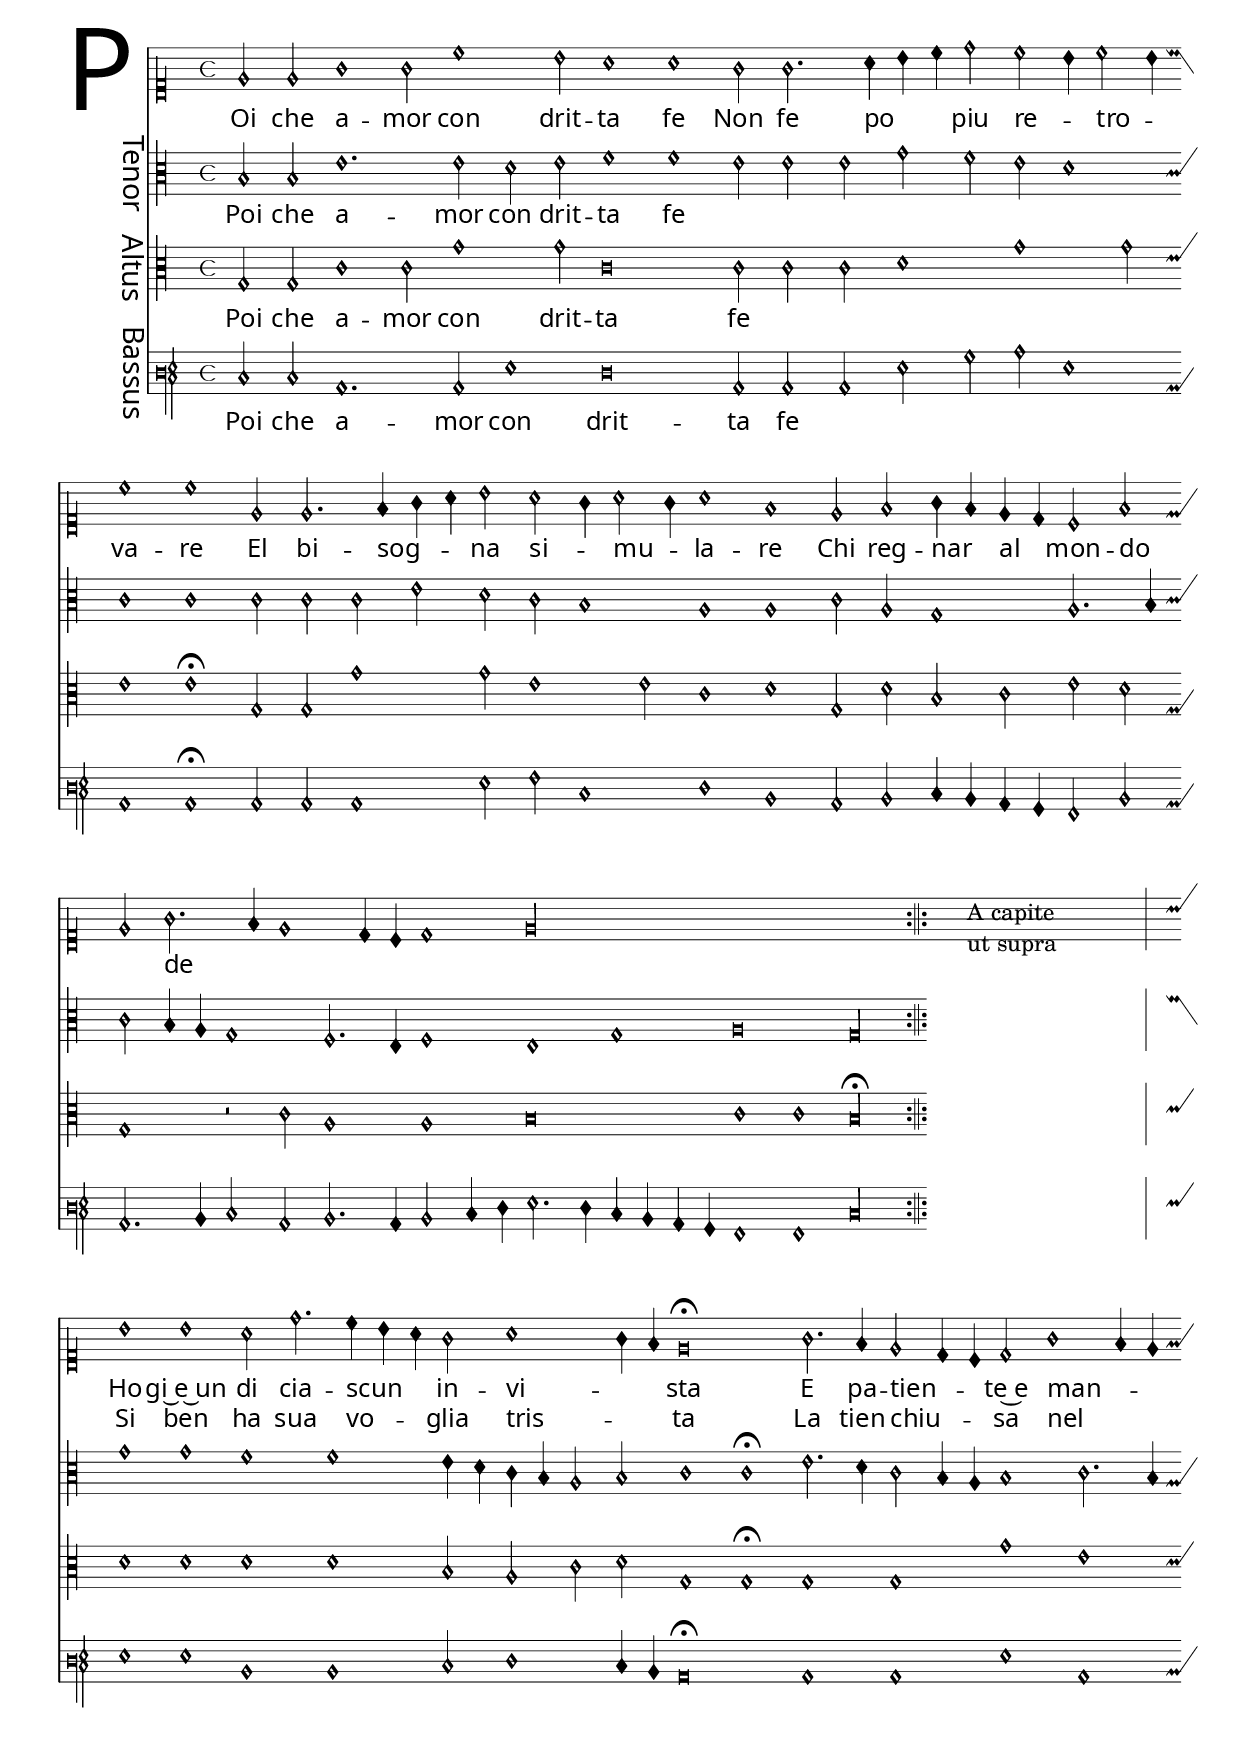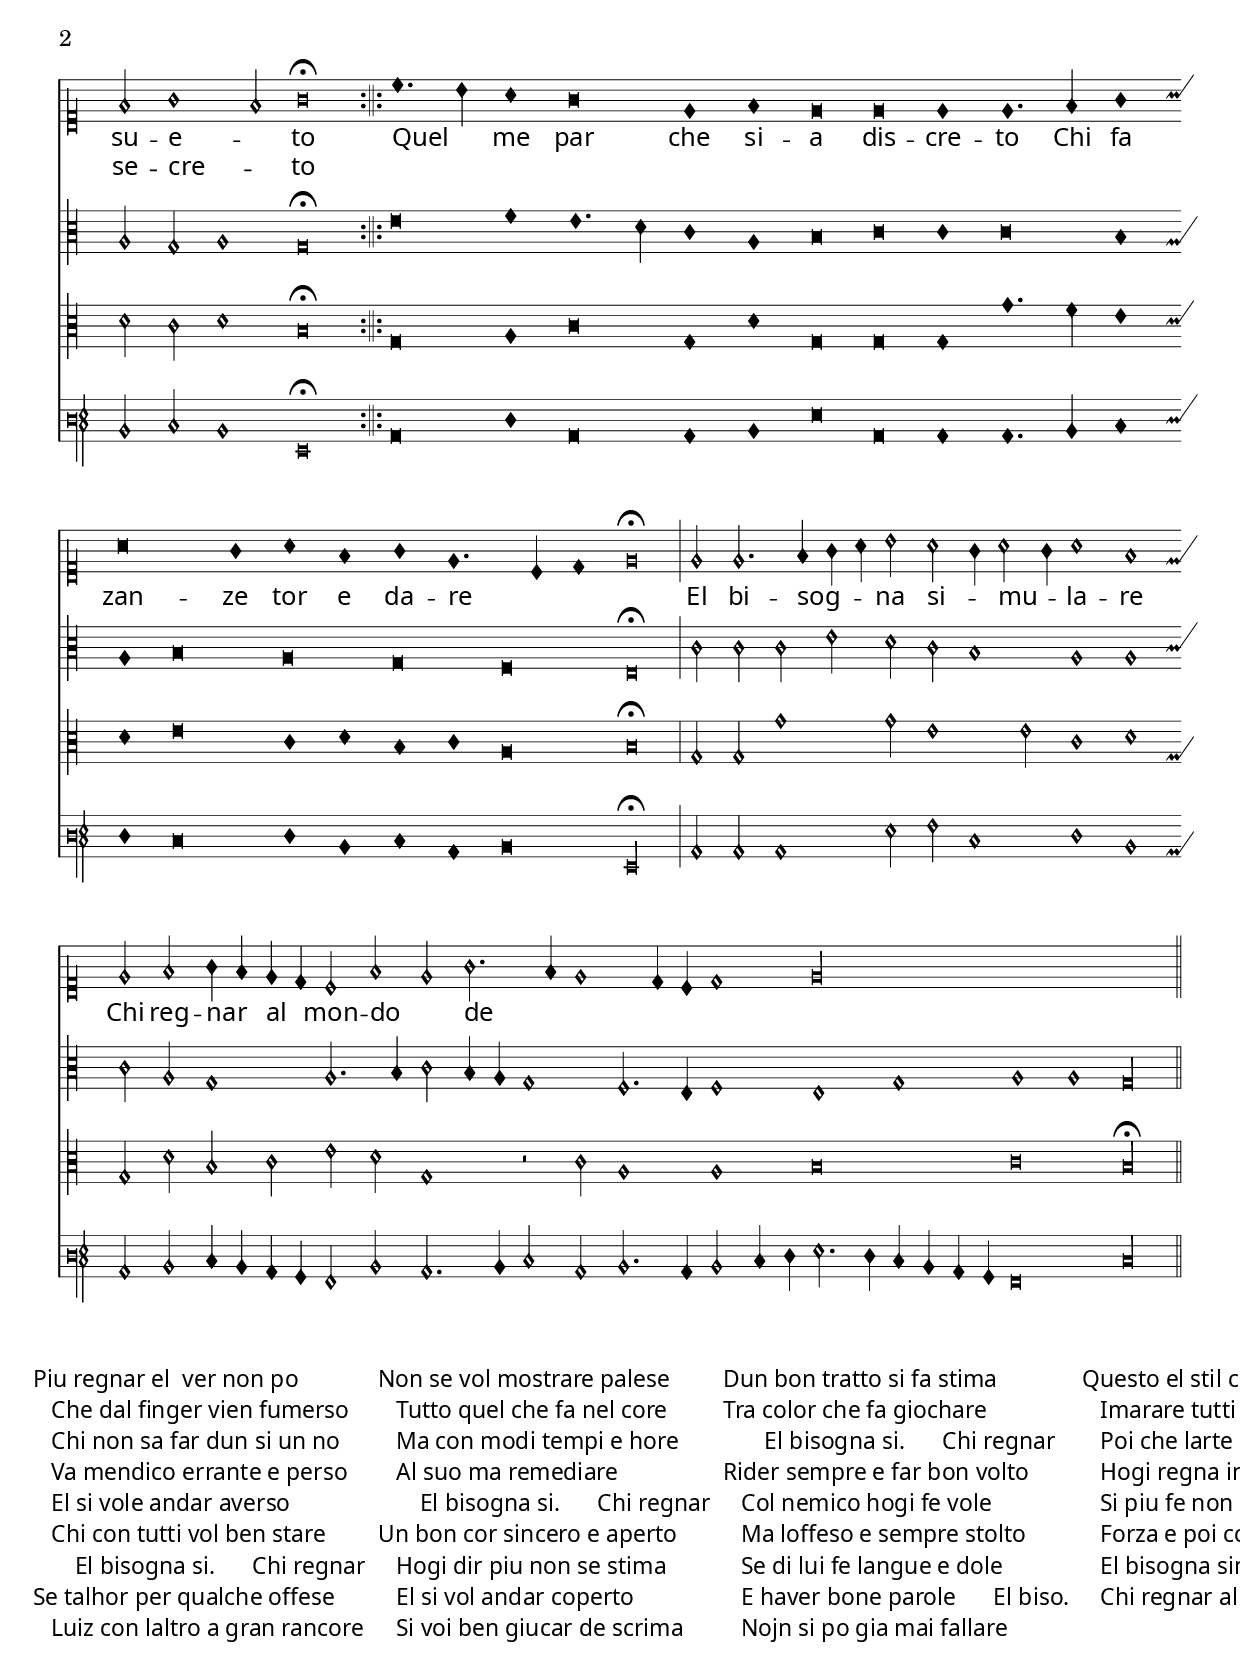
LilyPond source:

\version "2.24.1"
\include "deutsch.ly"

%% some deffinitions
\defineBarLine ":,,:" #'(#t #t #t)
\defineBarLine ":,,:|" #'(#t #t #t) 
"||" = {
  %% Set height of bar line to 2 staff-spaces
  \once \override Staff.BarLine.bar-extent = #'(-3 . 3)
  \bar "||"
}
"|" = {
  %% Set height of bar line to 2 staff-spaces
  \once \override Staff.BarLine.bar-extent = #'(-3 . 3)
  \bar "|"
}
":,,:" = { \once \override Staff.BarLine.bar-extent = #'(-3 . 3)
           \bar ":,,:"
}
":,,:|" = { \once \override Staff.BarLine.bar-extent = #'(-3 . 3)
            \bar ":,,:|"
}

ficta = \once \set suggestAccidentals = ##t

whiteNotes = \override NoteHead.style = #'petrucci
blackNote = \once \override NoteHead.style = #'blackpetrucci
blackNotes =  \override NoteHead.style = #'blackpetrucci 

%% header (Uncomment to print)
%{
\header {
  title = "No. 2. Poi che amor con dritta fe"
  subtitle = "from. O. Petrucci, Strambotti,Ode... Libro quarto. 1507."
  composer = "Anonymous"
}
%}
%% music and words

cantus = \relative c' {
  \key c \major
  \time 4/4
  e2 e2 
  g1 g2 c1 h2 
  a1 a1 
  g2 g2. a4\melisma h4 c4\melismaEnd d2
  c2\melisma h4\melismaEnd c2\melisma h4\melismaEnd
  c1 c1
  e,2 e2. f4\melisma g4 a4\melismaEnd h2
  a2\melisma g4\melismaEnd a2\melisma g4\melismaEnd
  a1 f1
  e2 f2 g4\melisma f4\melismaEnd e4\melisma d4\melismaEnd 
  c2 f2\melisma e2\melismaEnd 
  
  g2.\melisma 
  f4 e1 d4 c4 d1
  e\longa*2 \melismaEnd
  \"|"
   \override TextScript.extra-offset = #'(2 . 4)
   s\breve-\markup \column { "A capite" "ut supra"  } s
   \"|"
   h'1 h1 
   a2 d2. c4\melisma h4 a4\melismaEnd 
   g2 a1\melisma g4 f4\melismaEnd 
   e\breve^\fermata
   g2. f4 e2\melisma d4 c4\melismaEnd 
   d2 g1\melisma f4 e4\melismaEnd 
   f2 g1\melisma f2\melismaEnd 
   g\breve^\fermata
   \":,,:"
   \blackNotes
   c1.\melisma h2\melismaEnd a1
   g\breve e1 
   f1 e\breve 
   e\breve e1 
   e1. f2 g1
   a\breve g1 
   a1 f1 g1
   e1.\melisma c2 d1 
   \whiteNotes
   e\breve^\fermata \melismaEnd
   \"|"
   e2 e2. f4\melisma g4 a4\melismaEnd h2
  a2\melisma g4\melismaEnd a2\melisma g4\melismaEnd
  a1 f1
  e2 f2 g4\melisma f4\melismaEnd e4\melisma d4\melismaEnd 
  c2 f2\melisma e2\melismaEnd 
  g2.\melisma 
  f4 e1 d4 c4 d1
  e\longa*2 \melismaEnd
  \"||"
  
}
cantusWords = \lyricmode {
  Oi che a -- mor con drit -- ta fe
  Non fe po piu re -- tro -- va -- re 
  El bi -- sog -- na si -- mu -- la -- re
  Chi reg -- nar al mon -- do de
  
  Ho -- gi~e~un di cia -- scun in -- vi -- sta
  E pa -- tien -- te~e man -- su -- e -- to
  
  Quel me par che si -- a dis -- cre -- to 
  Chi fa zan -- ze tor e da -- re 
  
  El bi -- sog -- na si -- mu -- la -- re 
  Chi reg -- nar al mon -- do de
}
cantusWordsB = \lyricmode {
  \repeat unfold 31 _
  Si ben ha sua vo -- glia tris -- ta
  La tien chiu -- sa nel se -- cre -- to
                            }
altus = \relative c' {
  \key c \major
  g2 g2 
  c1 c2 g'1 g2 
  c,\breve 
  c2 c2 c2 d1 g1
  g2 e1 e1^\fermata
  g,2 g2 
  g'1 g2 e1 e2 
  c1 d1 
  g,2 d'2 h2 c2 e2 d2 
  g,1 r2 c2
  a1 a1 
  h\breve 
  c1 c1 
  h\longa^\fermata
  \":,,:"
  \stopStaff
  s\longa
  \startStaff
  \"|"
  d1 d1
  d1 d1 
  h2 a2 c2 d2 
  g,1 g1^\fermata
  g1 g1
  g'1 e1
  d2 c2 d1
  h\breve^\fermata
  \":,,:"
  
  \blackNotes
  g\breve a1
  c\breve g1 
  d'1 g,\breve 
  g\breve g1 
  g'1. f2 e1 
  d1 e\breve 
  c1 d1 h1
  c1 a\breve 
  \whiteNotes
  h\breve^\fermata
  g2 g2 
  g'1 g2 e1 e2 
  c1 d1 
  g,2 d'2 h2 c2 e2 d2 
  g,1 r2 c2
  a1 a1 
  h\breve 
  c\breve 
  h\longa^\fermata
  
}
altusWords = \lyricmode {
  Poi che a -- mor con drit -- ta fe
}
tenor = \relative c' {
  \key c \major
  h2 h2 
  e1. e2 d2 e2
  f1 f1
  e2 e2 e2 g2 f2 e2 
  d1 c1 c1
  c2 c2 c2 e2 d2 c2 
  h1 a1 a1
  c2 a2 g1
  a2. h4 c2 h4 a4 
  g1 f2. e4 
  f1 e1 g1
  a\breve
  \once \override Staff.BarLine.transparent =##t
  g\longa
  \":,,:"
  \stopStaff
  s\longa
  \startStaff
  \"|"
  g'1 g1 
  f1 f1 
  e4 d4 c4 h4 a2 h2 
  c1 c1^\fermata
  e2. d4
  
  c2 h4 a4 
  h1 c2. h4 
  a2 g2 a1
  g\breve^\fermata
  \":,,:"
  \blackNotes
  e'\breve f1
  e1. d2 c1
  a1 h\breve 
  c\breve c1
  c\breve h1
  a1 h\breve 
  a\breve g\breve  f\breve 
  \whiteNotes
  e\breve ^\fermata
  \"|"
  c'2 c2 c2 e2 d2 c2 
  h1 a1 a1
  c2 a2 g1
  a2. h4 c2 h4 a4 
  g1 f2. e4 
  f1 e1 g1
  a1 a1
  \once \override Staff.BarLine.transparent =##t
  g\longa
  
}
tenorWords = \lyricmode {
  Poi che a -- mor con drit -- ta fe
}
bassus = \relative c {
  \key c \major
  e2 e2 
  c1. c2 g'1
  f\breve 
  c2 c2 c2 g'2 h2 c2
  g1 c,1 c1^\fermata
  c2 c2
  c1 g'2 a2 e1
  f1 d1 
  c2 d2 e4 d4 c4 h4 
  a2 d2 c2. d4
  e2 c2 d2. c4 d2 e4 f4 
  g2. f4 e4 d4 c4 h4 
  a1 a1 
  e'\longa
  \":,,:"
  \stopStaff
  s\longa
  \startStaff
  \"|"
  g1 g1
  d1 d1
  e2 f1 e4 d4 
  c\breve^\fermata
  
  c1 c1
  g'1 c,1 
  d2 e2 d1
  g,\breve^\fermata
  \":,,:"
  \blackNotes
  c\breve f1
  c\breve c1
  d1 g\breve 
  c,\breve c1
  c1. d2 e1
  f1 e\breve 
  f1 d1 e1
  c1 d\breve 
  \whiteNotes
  g,\longa*1/2^\fermata
  \"|"
  c2 c2
  c1 g'2 a2 e1
  f1 d1 
  c2 d2 e4 d4 c4 h4 
  a2 d2 c2. d4
  e2 c2 d2. c4 d2 e4 f4 
  g2. f4 e4 d4 c4 h4 
  a\breve 
  e'\longa
  
}
bassusWords = \lyricmode {
  Poi che a -- mor con drit -- ta fe
}

\score {
  <<
    \new MensuralVoice = "discantus"  {
      \set Staff.instrumentName = \markup { 
       \override #'(font-name . "Old English Text MT" ) \fontsize #'14 "P"
      }
      \hide Score.BarNumber 
      \clef "petrucci-c1"
      \override NoteHead.style =#'petrucci
      \cantus
      
    }
    \new Lyrics \lyricsto "discantus" {
    \override LyricText.font-name = #"FranciscoLucas Llana"
        \cantusWords
    }
    \new Lyrics \lyricsto "discantus" {
    \override LyricText.font-name = #"FranciscoLucas Llana"
        \cantusWordsB
    }

    \new MensuralVoice = "tenor" \relative {
      \set Staff.instrumentName = \markup \override #'(font-name . "Bastarda" ) \fontsize #2 \rotate #'-90 "Tenor"
        \override Staff.InstrumentName.self-alignment-X = #RIGHT
        \hide Score.BarNumber {
        \clef "petrucci-c3"
        \override NoteHead.style =#'petrucci
        \tenor
      }
    }
    \new Lyrics \lyricsto "tenor" {
      \override LyricText.font-name = #"FranciscoLucas Llana"
      \tenorWords
    }

    \new MensuralVoice = "altus" \relative {
      \set Staff.instrumentName = \markup \override #'(font-name . "Bastarda" ) \fontsize #2 \rotate #'-90 "Altus"
        \override Staff.InstrumentName.self-alignment-X = #RIGHT
        \hide Score.BarNumber {
        \clef "petrucci-c3"
        \override NoteHead.style =#'petrucci
        \altus
      }
    }
    \new Lyrics \lyricsto "altus" {
      \override LyricText.font-name = #"FranciscoLucas Llana"
      \altusWords
    }

    \new MensuralVoice = "bassus" \relative {
      \set Staff.instrumentName = \markup \override #'(font-name . "Bastarda" ) \rotate #'-90 \fontsize #2 "Bassus"
        \override Staff.InstrumentName.self-alignment-X = #RIGHT
        \hide Score.BarNumber {
        \clef "petrucci-f3"
        \override NoteHead.style =#'petrucci
        \bassus
      }
    }
    \new Lyrics \lyricsto "bassus" {
      \override LyricText.font-name = #"FranciscoLucas Llana"
      \bassusWords
    }
  >>
}

%% Verses

\markup {
  \column {
    \override #'(font-name . "FranciscoLucas Briosa" )
    \fill-line {
      \null 
      \column {
        "Piu regnar el  ver non po"
        "   Che dal finger vien fumerso"
        "   Chi non sa far dun si un no"
        "   Va mendico errante e perso"
        "   El si vole andar averso"
        "   Chi con tutti vol ben stare"
        \line { \hspace #4 El bisogna si. \hspace #3 Chi regnar }
        "Se talhor per qualche offese"
        "   Luiz con laltro a gran rancore"
      }
      \null 
      \column {
        "Non se vol mostrare palese"
        "   Tutto quel che fa nel core"
        "   Ma con modi tempi e hore"
        "   Al suo ma remediare"
        \line { \hspace #4 El bisogna si. \hspace #3 Chi regnar }
        "Un bon cor sincero e aperto"
        "   Hogi dir piu non se stima"
        "   El si vol andar coperto"
        "   Si voi ben giucar de scrima"
      }
      \null 
      \column {
        "Dun bon tratto si fa stima"
        "Tra color che fa giochare"
        \line { \hspace #4 El bisogna si. \hspace #3 Chi regnar }
        "Rider sempre e far bon volto"
        "   Col nemico hogi fe vole"
        "   Ma loffeso e sempre stolto"
        "   Se di lui fe langue e dole"
        \line { "   E haver bone parole" \hspace #3 El biso. }
        "   Nojn si po gia mai fallare"
      }
      \null 
      \column {
        "Questo el stil che ne bisogna"
        "   Imarare tutti amenti"
        "   Poi che larte e la menzogna"
        "   Hogi regna in tutta gente"
        "   Si piu fe non vai niente"
        "   Forza e poi col tempo andare"
        "   El bisogna simulare"
        "   Chi regnar al mondo de"
      }
      \null
    }
  }
}